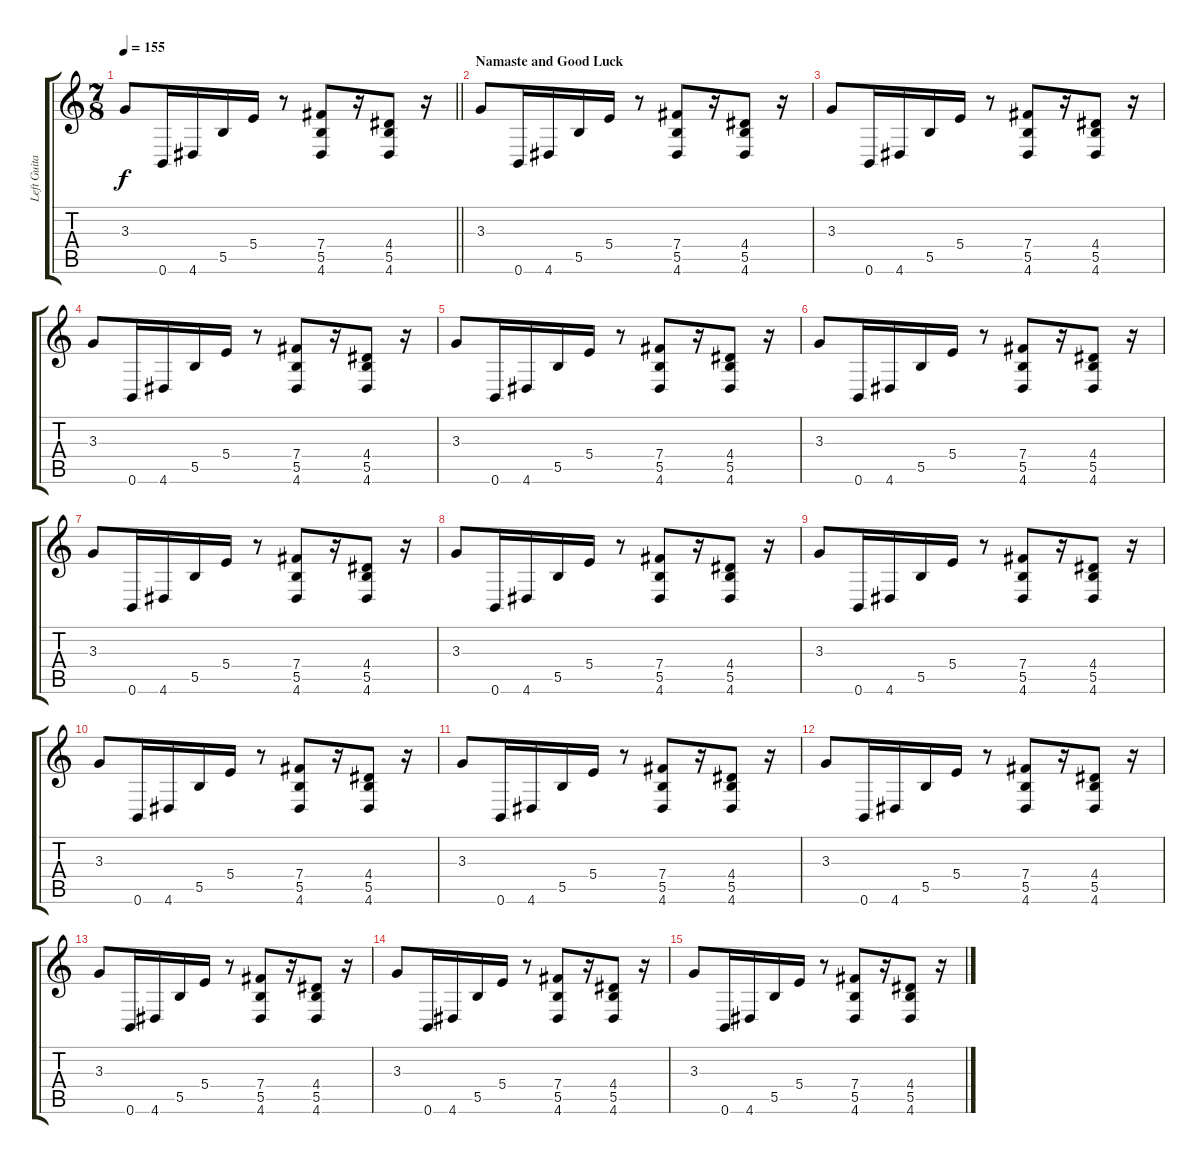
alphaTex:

\track ("Left Guitar" "Left Guita") {instrument distortionguitar}
\staff {score tabs}
\tuning (Db4 Ab3 E3 B2 Gb2 B1) {hide}
\ts (7 8)
\tempo 155
\clef g2
\barLineRight lightlight
\ks c
3.3.8{dy f} 0.6.16 4.6.16 5.5.16 5.4.16 r.8 (7.4 5.5 4.6).8 r.16 (4.4 5.5 4.6).8 r.16 |
\section ("" "Namaste and Good Luck")
3.3.8{volume 9} 0.6.16 4.6.16 5.5.16 5.4.16 r.8 (7.4 5.5 4.6).8 r.16 (4.4 5.5 4.6).8 r.16 |
3.3.8 0.6.16 4.6.16 5.5.16 5.4.16 r.8 (7.4 5.5 4.6).8 r.16 (4.4 5.5 4.6).8 r.16 |
3.3.8 0.6.16 4.6.16 5.5.16 5.4.16 r.8 (7.4 5.5 4.6).8 r.16 (4.4 5.5 4.6).8 r.16 |
3.3.8 0.6.16 4.6.16 5.5.16 5.4.16 r.8 (7.4 5.5 4.6).8 r.16 (4.4 5.5 4.6).8 r.16 |
3.3.8{volume 5} 0.6.16 4.6.16 5.5.16 5.4.16 r.8 (7.4 5.5 4.6).8 r.16 (4.4 5.5 4.6).8 r.16 |
3.3.8 0.6.16 4.6.16 5.5.16 5.4.16 r.8 (7.4 5.5 4.6).8 r.16 (4.4 5.5 4.6).8 r.16 |
3.3.8 0.6.16 4.6.16 5.5.16 5.4.16 r.8 (7.4 5.5 4.6).8 r.16 (4.4 5.5 4.6).8 r.16 |
3.3.8 0.6.16 4.6.16 5.5.16 5.4.16 r.8 (7.4 5.5 4.6).8 r.16 (4.4 5.5 4.6).8 r.16 |
3.3.8{volume 2} 0.6.16 4.6.16 5.5.16 5.4.16 r.8 (7.4 5.5 4.6).8 r.16 (4.4 5.5 4.6).8 r.16 |
3.3.8 0.6.16 4.6.16 5.5.16 5.4.16 r.8 (7.4 5.5 4.6).8 r.16 (4.4 5.5 4.6).8 r.16 |
3.3.8 0.6.16 4.6.16 5.5.16 5.4.16 r.8 (7.4 5.5 4.6).8 r.16 (4.4 5.5 4.6).8 r.16 |
3.3.8 0.6.16 4.6.16 5.5.16 5.4.16 r.8 (7.4 5.5 4.6).8 r.16 (4.4 5.5 4.6).8 r.16 |
3.3.8{volume 0} 0.6.16 4.6.16 5.5.16 5.4.16 r.8 (7.4 5.5 4.6).8 r.16 (4.4 5.5 4.6).8 r.16 |
3.3.8 0.6.16 4.6.16 5.5.16 5.4.16 r.8 (7.4 5.5 4.6).8 r.16 (4.4 5.5 4.6).8 r.16
